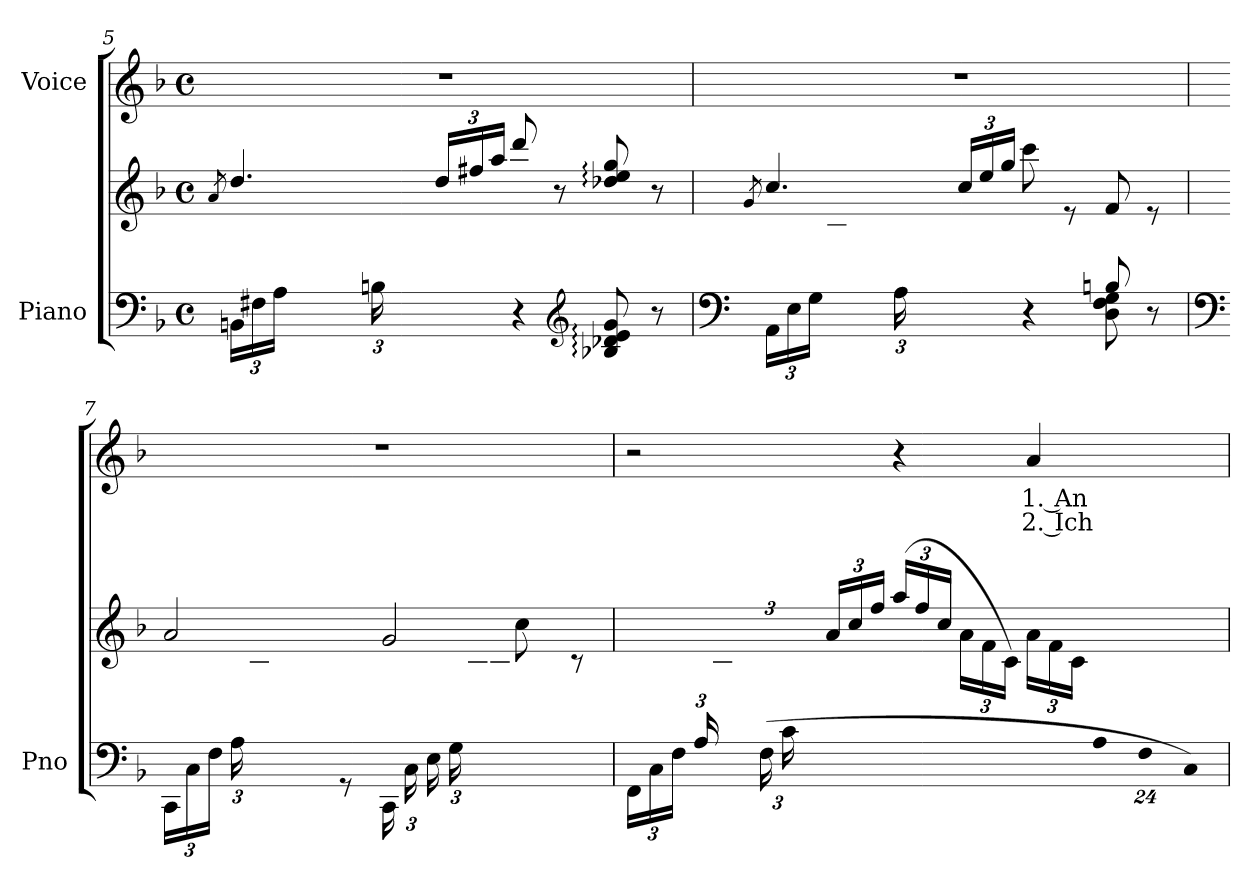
**kern	**kern	**kern	**text	**text
*part2	*part2	*part1	*part1	*part1
*staff3	*staff2	*staff1	*staff1	*staff1
*I"Piano	*	*I"Voice	*	*
*I'Pno	*	*	*	*
*clefF4	*clefG2	*clefG2	*	*
*k[b-]	*k[b-]	*k[b-]	*	*
*M4/4	*M4/4	*M4/4	*	*
*met(c)	*met(c)	*met(c)	*	*
=5	=5	=5	=5	=5
.	8qa/	.	.	.
*Xbrackettup	*	*	*	*
*	*^	*	*	*
(>24BBn\LL	4.dd/	8ryy	1r	.	.
24F#X\	.	.	.	.	.
24A\JJ	.	.	.	.	.
8ryy	.	24d\LL	.	.	.
.	.	24f#X\	.	.	.
.	.	24a\JJ	.	.	.
24Bn\LL	.	24ryy	.	.	.
24%5ryy	.	24f#\	.	.	.
.	.	24a\JJ	.	.	.
.	8rAyy	24dd/LL	.	.	.
.	.	24ff#X/	.	.	.
.	.	24aa/JJ	.	.	.
4r	8ddd/	2ryy	.	.	.
.	8r	.	.	.	.
*clefG2	*	*	*	*	*
8B-X/: 8d-X/: 8e/: 8g/:	8dd-X/: 8ee/: 8gg/:	.	.	.	.
8r	8r	.	.	.	.
!!LO:LB:g=z
=6	=6	=6	=6	=6	=6
*clefF4	*	*	*	*	*
.	8qg/	.	.	.	.
*^	*	*	*	*	*
2.ryy	(>24AA\LL	4.cc/	8ryy	1r	.	.
.	24E\	.	.	.	.	.
.	24G\JJ	.	.	.	.	.
.	8ryy	.	24c\LL	.	.	.
.	.	.	24e\	.	.	.
.	.	.	24g\JJ	.	.	.
.	24A\LL	.	24ryy	.	.	.
.	24%5ryy	.	24e\	.	.	.
.	.	.	24g\JJ	.	.	.
.	.	8rAyy	24cc/LL	.	.	.
.	.	.	24ee/	.	.	.
.	.	.	24gg/JJ	.	.	.
.	4r	8ccc\)	2ryy	.	.	.
.	.	8re	.	.	.	.
8Bn/	8D\ 8F\ 8G\	8f/	.	.	.	.
8ryy	8r	8re	.	.	.	.
*v	*v	*	*	*	*	*
*	*v	*v	*	*	*
=7	=7	=7	=7	=7
*clefF4	*	*	*	*
*	*^	*	*	*
*	*	*^	*	*	*
24CC\LL	2a/	2..ryy	6ryy	1r	.	.
24C\	.	.	.	.	.	.
24F\JJ	.	.	.	.	.	.
24A\LL	.	.	.	.	.	.
24%5ryy	.	.	24c\	.	.	.
.	.	.	24f\JJ	.	.	.
.	.	.	8cc\)	.	.	.
8rGG	.	.	24%7ryy	.	.	.
(>24CC\LL	2g/	.	.	.	.	.
24C\	.	.	.	.	.	.
24E\JJ	.	.	.	.	.	.
24G\LL	.	.	.	.	.	.
24%5ryy	.	.	24B-\	.	.	.
.	.	.	24c\JJ	.	.	.
.	.	.	8cc\)	.	.	.
8ryy	.	8r	8ryy	.	.	.
*	*	*v	*v	*	*	*
=8	=8	=8	=8	=8	=8
(>24FF\LL	1ryy	6ryy	2r	.	.
24C\	.	.	.	.	.
24F\JJ	.	.	.	.	.
24A/LL	.	.	.	.	.
12ryy	.	24c/	.	.	.
.	.	24f/JJ)	.	.	.
(>24F\LL	.	12ryy	.	.	.
24c\	.	.	.	.	.
24%13ryy	.	24f\JJ	.	.	.
.	.	24a/LL	.	.	.
.	.	24cc/	.	.	.
.	.	24ff/JJ)	.	.	.
*	*	*Xbrackettup	*	*	*
.	.	(>24aa/LL	4r	.	.
.	.	24ff/	.	.	.
.	.	24cc/JJ	.	.	.
.	.	24a\LL	.	.	.
.	.	24f\	.	.	.
.	.	24c\JJ)	.	.	.
!	!	!	!	!LO:LY:b	!LO:LY:b
.	.	(>24a\LL	4a/	1. An	2. Ich
.	.	24f\	.	.	.
.	.	24c\JJ	.	.	.
24A\LL	.	8ryy	.	.	.
24F\	.	.	.	.	.
24C\JJ)	.	.	.	.	.
*	*v	*v	*	*	*
=	=	=	=	=
*-	*-	*-	*-	*-
